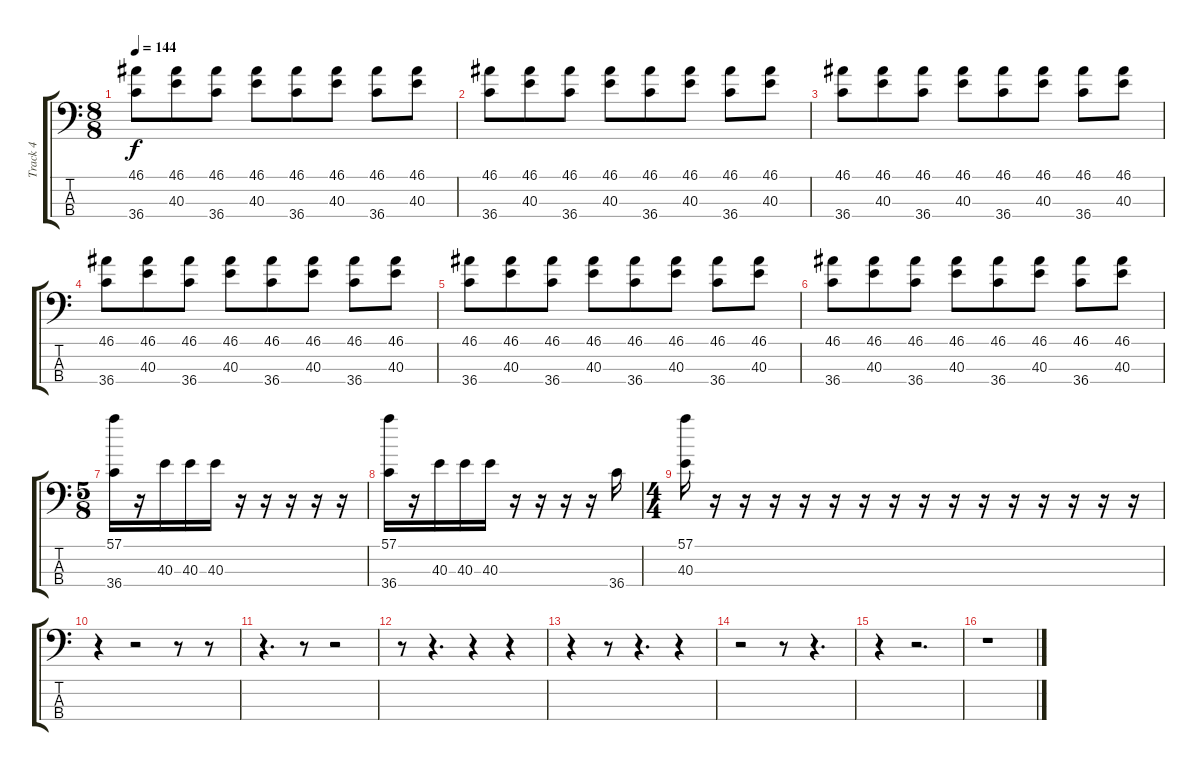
\track ("Track 4" "Track 4") {instrument acousticgrandpiano}
\staff {score tabs}
\tuning (C-1 C-1 C-1 C-1) {hide}
\ts (8 8)
\tempo 144
\clef f4
\ks c
(46.1 36.4).8{dy f} (46.1 40.3).8 (46.1 36.4).8 (46.1 40.3).8 (46.1 36.4).8 (46.1 40.3).8 (46.1 36.4).8 (46.1 40.3).8 |
(46.1 36.4).8 (46.1 40.3).8 (46.1 36.4).8 (46.1 40.3).8 (46.1 36.4).8 (46.1 40.3).8 (46.1 36.4).8 (46.1 40.3).8 |
(46.1 36.4).8 (46.1 40.3).8 (46.1 36.4).8 (46.1 40.3).8 (46.1 36.4).8 (46.1 40.3).8 (46.1 36.4).8 (46.1 40.3).8 |
(46.1 36.4).8 (46.1 40.3).8 (46.1 36.4).8 (46.1 40.3).8 (46.1 36.4).8 (46.1 40.3).8 (46.1 36.4).8 (46.1 40.3).8 |
(46.1 36.4).8 (46.1 40.3).8 (46.1 36.4).8 (46.1 40.3).8 (46.1 36.4).8 (46.1 40.3).8 (46.1 36.4).8 (46.1 40.3).8 |
(46.1 36.4).8 (46.1 40.3).8 (46.1 36.4).8 (46.1 40.3).8 (46.1 36.4).8 (46.1 40.3).8 (46.1 36.4).8 (46.1 40.3).8 |
\ts (5 8)
(57.1 36.4).16 r.16 40.3.16 40.3.16 40.3.16 r.16 r.16 r.16 r.16 r.16 |
(57.1 36.4).16 r.16 40.3.16 40.3.16 40.3.16 r.16 r.16 r.16 r.16 36.4.16 |
\ts (4 4)
(57.1 40.3).16 r.16 r.16 r.16 r.16 r.16 r.16 r.16 r.16 r.16 r.16 r.16 r.16 r.16 r.16 r.16 |
r.4 r.2 r.8 r.8 |
r.4{d} r.8 r.2 |
r.8 r.4{d} r.4 r.4 |
r.4 r.8 r.4{d} r.4 |
r.2 r.8 r.4{d} |
r.4 r.2{d} |
r.1
